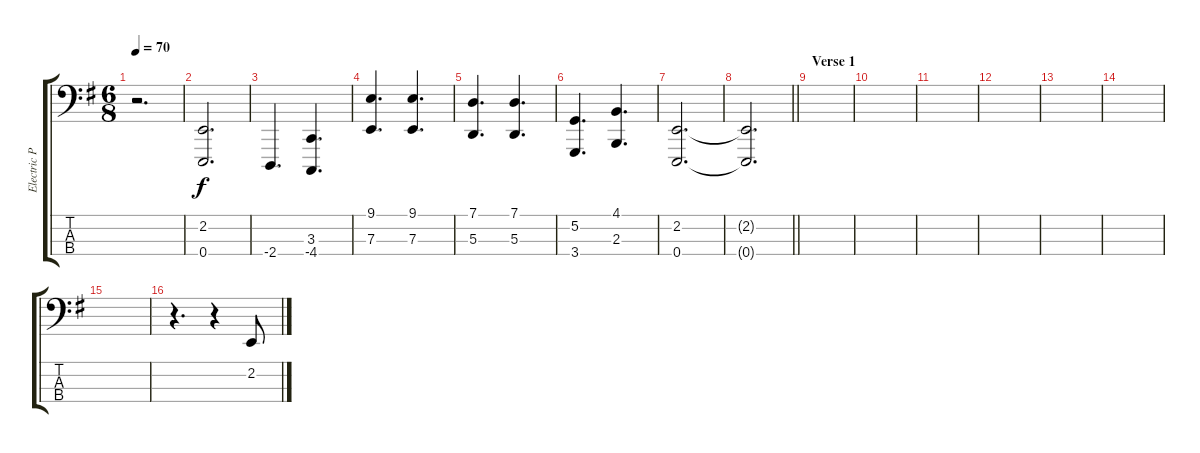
\track ("Electric Piano (Staff 2)" "Electric P") {instrument acousticgrandpiano}
\staff {score tabs}
\tuning (G2 D2 A1 E1) {hide}
\ts (6 8)
\tempo 70
\clef f4
\ks g
r.2{d dy f} |
(2.2 0.4).2{d} |
-2.4.4{d} (3.3 -4.4).4{d} |
(9.1 7.3).4{d} (9.1 7.3).4{d} |
(7.1 5.3).4{d} (7.1 5.3).4{d} |
(5.2 3.4).4{d} (4.1 2.3).4{d} |
(2.2 0.4).2{d} |
\barLineRight lightlight
(2.2{t} 0.4{t}).2{d} |
\section ("" "Verse 1")
|
|
|
|
|
|
|
r.4{d} r.4 2.2.8
